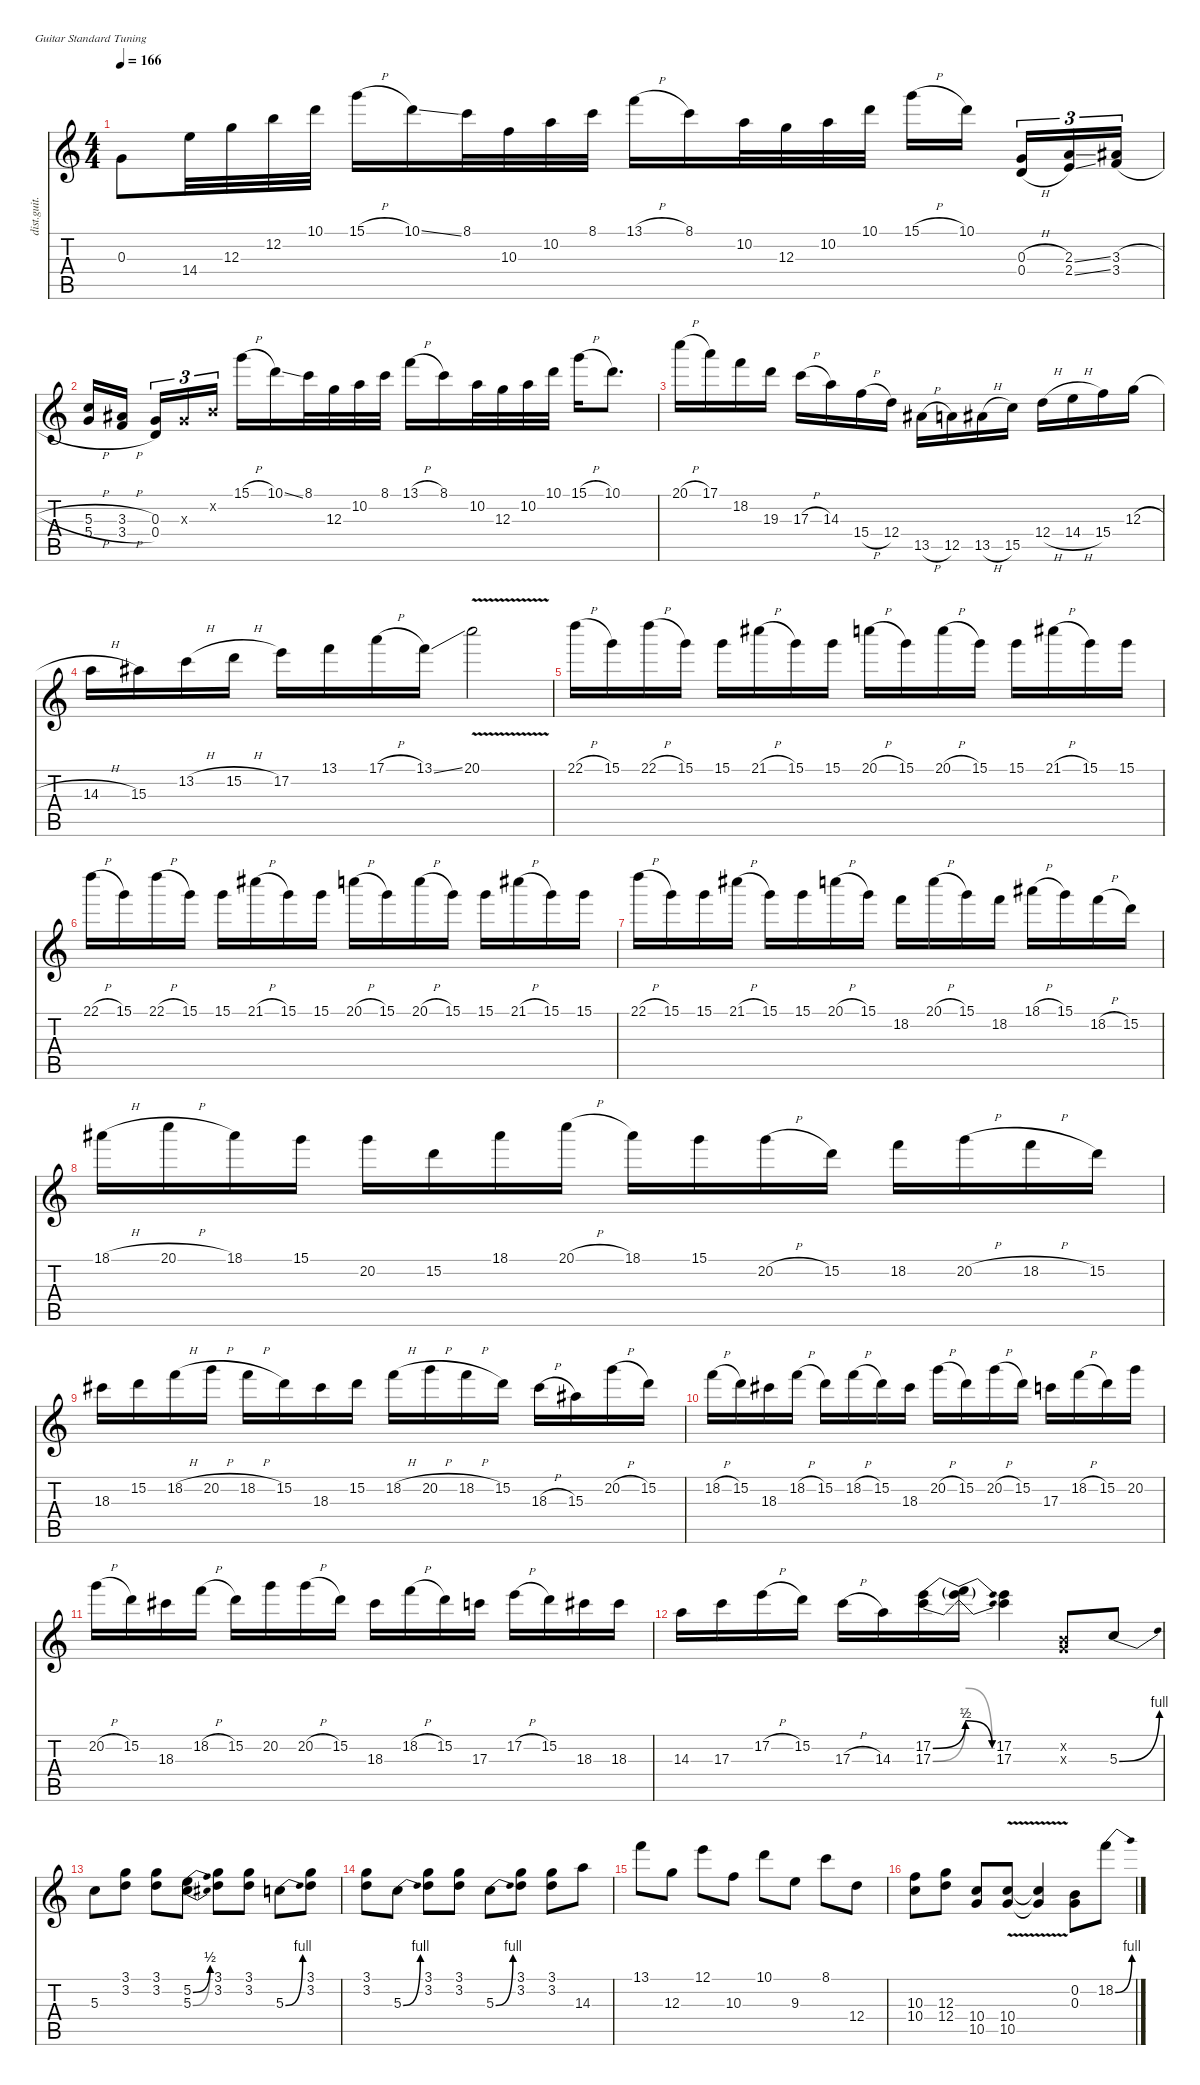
\defaultSystemsLayout 4
\hideDynamics
\bracketExtendMode nobrackets
\otherSystemsTrackNameOrientation horizontal
\track ("Guitar 1 " "dist.guit.") {instrument distortionguitar}
\staff {score tabs}
\tuning (E4 B3 G3 D3 A2 E2)
\ts (4 4)
\tempo 166
\clef g2
\ks c
0.3.8{dy fff beam Down} 14.4.32{beam Down} 12.3.32{beam Down} 12.2.32{beam Down} 10.1.32{beam Down} 15.1{h}.16{beam Down} 10.1{ss}.16{beam Down} 8.1.32{beam Down} 10.3.32{beam Down} 10.2.32{beam Down} 8.1.32{beam Down} 13.1{h}.16{beam Down} 8.1.16{beam Down} 10.2.32{beam Down} 12.3.32{beam Down} 10.2.32{beam Down} 10.1.32{beam Down} 15.1{h}.16{beam Down} 10.1.16{beam Down} (0.3{h} 0.4{h}).16{tu (3 2) beam Up} (2.3{ss} 2.4{ss}).16{tu (3 2) beam Up} (3.3{h acc #} 3.4{h}).16{tu (3 2) beam Up} |
(5.3{h} 5.4{h}).16{beam Up} (3.3{h acc #} 3.4{h}).16{beam Up} (0.3 0.4).16{tu (3 2) beam Up} 0.3{x}.16{tu (3 2) beam Up} 0.2{x}.16{tu (3 2) beam Up} 15.1{h}.16{beam Down} 10.1{ss}.16{beam Down} 8.1.32{beam Down} 12.3.32{beam Down} 10.2.32{beam Down} 8.1.32{beam Down} 13.1{h}.16{beam Down} 8.1.16{beam Down} 10.2.32{beam Down} 12.3.32{beam Down} 10.2.32{beam Down} 10.1.32{beam Down} 15.1{h}.16{beam Down} 10.1.8{d beam Down} |
20.1{h}.16{beam Down} 17.1.16{beam Down} 18.2.16{beam Down} 19.3.16{beam Down} 17.3{h}.16{beam Down} 14.3.16{beam Down} 15.4{h}.16{beam Down} 12.4.16{beam Down} 13.5{h acc #}.16{beam Down} 12.5.16{beam Down} 13.5{h acc #}.16{beam Down} 15.5.16{beam Down} 12.4{h}.16{beam Down} 14.4{h}.16{beam Down} 15.4.16{beam Down} 12.3{h}.16{beam Down} |
14.3{h}.16{beam Down} 15.3{acc #}.16{beam Down} 13.2{h}.16{beam Down} 15.2{h}.16{beam Down} 17.2.16{beam Down} 13.1.16{beam Down} 17.1{h}.16{beam Down} 13.1{ss}.16{beam Down} 20.1{v}.2{beam Down} |
22.1{h}.16{beam Down} 15.1.16{beam Down} 22.1{h}.16{beam Down} 15.1.16{beam Down} 15.1.16{beam Down} 21.1{h acc #}.16{beam Down} 15.1.16{beam Down} 15.1.16{beam Down} 20.1{h}.16{beam Down} 15.1.16{beam Down} 20.1{h}.16{beam Down} 15.1.16{beam Down} 15.1.16{beam Down} 21.1{h acc #}.16{beam Down} 15.1.16{beam Down} 15.1.16{beam Down} |
22.1{h}.16{beam Down} 15.1.16{beam Down} 22.1{h}.16{beam Down} 15.1.16{beam Down} 15.1.16{beam Down} 21.1{h acc #}.16{beam Down} 15.1.16{beam Down} 15.1.16{beam Down} 20.1{h}.16{beam Down} 15.1.16{beam Down} 20.1{h}.16{beam Down} 15.1.16{beam Down} 15.1.16{beam Down} 21.1{h acc #}.16{beam Down} 15.1.16{beam Down} 15.1.16{beam Down} |
22.1{h}.16{beam Down} 15.1.16{beam Down} 15.1.16{beam Down} 21.1{h acc #}.16{beam Down} 15.1.16{beam Down} 15.1.16{beam Down} 20.1{h}.16{beam Down} 15.1.16{beam Down} 18.2.16{beam Down} 20.1{h}.16{beam Down} 15.1.16{beam Down} 18.2.16{beam Down} 18.1{h acc #}.16{beam Down} 15.1.16{beam Down} 18.2{h}.16{beam Down} 15.2.16{beam Down} |
18.1{h acc #}.16{beam Down} 20.1{h}.16{beam Down} 18.1{acc #}.16{beam Down} 15.1.16{beam Down} 20.2.16{beam Down} 15.2.16{beam Down} 18.1{acc #}.16{beam Down} 20.1{h}.16{beam Down} 18.1{acc #}.16{beam Down} 15.1.16{beam Down} 20.2{h}.16{beam Down} 15.2.16{beam Down} 18.2.16{beam Down} 20.2{h}.16{beam Down} 18.2{h}.16{beam Down} 15.2.16{beam Down} |
18.3{acc #}.16{beam Down} 15.2.16{beam Down} 18.2{h}.16{beam Down} 20.2{h}.16{beam Down} 18.2{h}.16{beam Down} 15.2.16{beam Down} 18.3{acc #}.16{beam Down} 15.2.16{beam Down} 18.2{h}.16{beam Down} 20.2{h}.16{beam Down} 18.2{h}.16{beam Down} 15.2.16{beam Down} 18.3{h acc #}.16{beam Down} 15.3{acc #}.16{beam Down} 20.2{h}.16{beam Down} 15.2.16{beam Down} |
18.2{h}.16{beam Down} 15.2.16{beam Down} 18.3{acc #}.16{beam Down} 18.2{h}.16{beam Down} 15.2.16{beam Down} 18.2{h}.16{beam Down} 15.2.16{beam Down} 18.3{acc #}.16{beam Down} 20.2{h}.16{beam Down} 15.2.16{beam Down} 20.2{h}.16{beam Down} 15.2.16{beam Down} 17.3.16{beam Down} 18.2{h}.16{beam Down} 15.2.16{beam Down} 20.2.16{beam Down} |
20.2{h}.16{beam Down} 15.2.16{beam Down} 18.3{acc #}.16{beam Down} 18.2{h}.16{beam Down} 15.2.16{beam Down} 20.2.16{beam Down} 20.2{h}.16{beam Down} 15.2.16{beam Down} 18.3{acc #}.16{beam Down} 18.2{h}.16{beam Down} 15.2.16{beam Down} 17.3.16{beam Down} 17.2{h}.16{beam Down} 15.2.16{beam Down} 18.3{acc #}.16{beam Down} 18.3{acc #}.16{beam Down} |
14.3.16{beam Down} 17.3.16{beam Down} 17.2{h}.16{beam Down} 15.2.16{beam Down} 17.3{h}.16{beam Down} 14.3.16{beam Down} (17.2{be (bend 0 0 60 2)} 17.3{be (bend 0 0 60 8)}).16{beam Down} (17.2{be (release 0 2 60 0) t} 17.3{be (release 0 8 60 0) t}).16{dy f beam Down} (17.2 17.3).4{dy fff beam Down} (0.2{x} 0.3{x}).8{beam Up} 5.3{be (bend 0 0 30 4)}.8{beam Up} |
5.3.8{beam Down} (3.1 3.2).8{beam Down} (3.1 3.2).8{beam Down} (5.2{be (bend 0 0 30 2)} 5.3{be (bend 0 0 30 2)}).8{beam Down} (3.1 3.2).8{beam Down} (3.1 3.2).8{beam Down} 5.3{be (bend 0 0 30 4)}.8{beam Down} (3.1 3.2).8{beam Down} |
(3.1 3.2).8{beam Down} 5.3{be (bend 0 0 30 4)}.8{beam Down} (3.1 3.2).8{beam Down} (3.1 3.2).8{beam Down} 5.3{be (bend 0 0 30 4)}.8{beam Down} (3.1 3.2).8{beam Down} (3.1 3.2).8{beam Down} 14.3.8{beam Down} |
13.1.8{beam Down} 12.3.8{beam Down} 12.1.8{beam Down} 10.3.8{beam Down} 10.1.8{beam Down} 9.3.8{beam Down} 8.1.8{beam Down} 12.4.8{beam Down} |
(10.3 10.4).8{beam Down} (12.3 12.4).8{beam Down} (10.4 10.5).8{beam Up} (10.4{v} 10.5{v}).8{beam Up} (10.4{v t} 10.5{v t}).4{dy f beam Up} (0.2 0.3).8{dy fff beam Down} 18.2{be (bend 0 0 60 4)}.8{beam Down}
